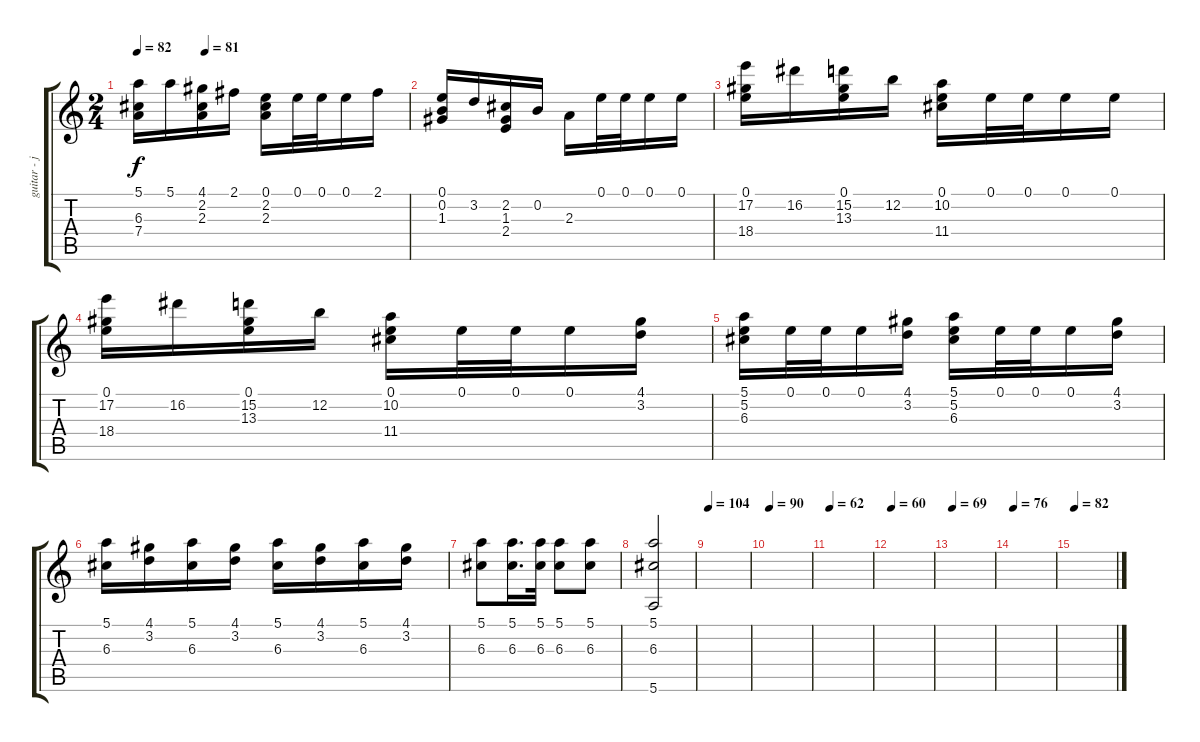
\track ("guitar - jubing" "guitar - j") {instrument acousticguitarnylon}
\staff {score tabs}
\tuning (E4 B3 G3 D3 A2 E2) {hide}
\ts (2 4)
\tempo 82
\tempo (81 0.25)
\clef g2
\ks c
(5.1 6.3 7.4).16{dy f} 5.1.16 (4.1 2.2 2.3).16 2.1.16 (0.1 2.2 2.3).16 0.1.32 0.1.32 0.1.16 2.1.16 |
(0.1 0.2 1.3).16 3.2.16 (2.2 1.3 2.4).16 0.2.16 2.3.16 0.1.32 0.1.32 0.1.16 0.1.16 |
(0.1 17.2 18.4).16 16.2.16 (0.1 15.2 13.3).16 12.2.16 (0.1 10.2 11.4).16 0.1.32 0.1.32 0.1.16 0.1.16 |
(0.1 17.2 18.4).16 16.2.16 (0.1 15.2 13.3).16 12.2.16 (0.1 10.2 11.4).16 0.1.32 0.1.32 0.1.16 (4.1 3.2).16 |
(5.1 5.2 6.3).16 0.1.32 0.1.32 0.1.16 (4.1 3.2).16 (5.1 5.2 6.3).16 0.1.32 0.1.32 0.1.16 (4.1 3.2).16 |
(5.1 6.3).16 (4.1 3.2).16 (5.1 6.3).16 (4.1 3.2).16 (5.1 6.3).16 (4.1 3.2).16 (5.1 6.3).16 (4.1 3.2).16 |
(5.1 6.3).8 (5.1 6.3).16{d} (5.1 6.3).32 (5.1 6.3).8 (5.1 6.3).8 |
(5.1 6.3 5.6).2 |
\tempo 104
|
\tempo 90
|
\tempo 62
|
\tempo 60
|
\tempo 69
|
\tempo 76
|
\tempo 82
